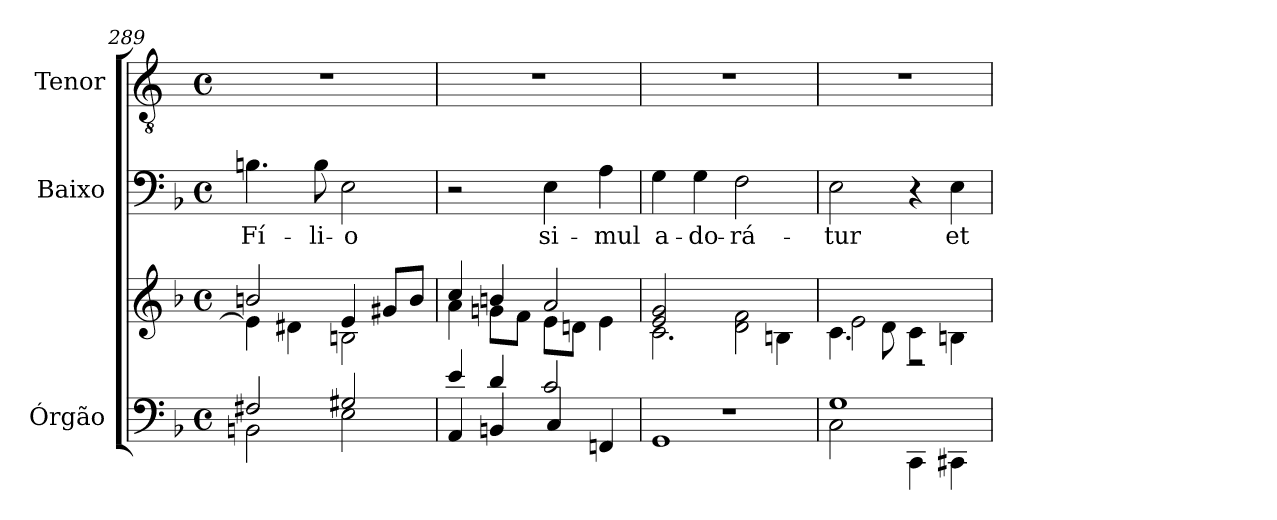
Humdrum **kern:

**kern	**kern	**kern	**text	**kern
*part3	*part3	*part2	*part2	*part1
*staff4	*staff3	*staff2	*staff2	*staff1
*I"Órgão	*	*I"Baixo	*	*I"Tenor
*I'Órg.	*	*	*	*I'Tr.
*clefF4	*clefG2	*clefF4	*	*clefGv2
*	*	*	*	*ITrd4c7
*k[b-]	*k[b-]	*k[b-]	*	*k[b-]
*F:	*F:	*F:	*	*F:
*M4/4	*M4/4	*M4/4	*	*M4/4
*met(c)	*met(c)	*met(c)	*	*met(c)
=289	=289	=289	=289	=289
*^	*^	*	*	*
!	!	!	!	!	!LO:LY:b:color=#000000	!
2F#Xi/	2BBni\	2bni/	4ei\]	4.Bni\	Fí-	1r
.	.	.	4d#Xi\	.	.	.
!	!	!	!	!	!LO:LY:b:color=#000000	!
.	.	.	.	8Bi\	-li-	.
!	!	!	!	!	!LO:LY:b:color=#000000	!
2G#Xi/	2Ei\	4ei/	2Bni\	2Ei\	-o	.
.	.	8g#Xi/L	.	.	.	.
.	.	8bi/J	.	.	.	.
=290	=290	=290	=290	=290	=290	=290
4ei/	4AAi/	4cci/	4ai\	2r	.	1r
4di/	4BBni/	4bni/	8gni\L	.	.	.
.	.	.	8fi\J	.	.	.
!	!	!	!	!	!LO:LY:b:color=#000000	!
2ci/	4Ci/	2ai/	8ei\L	4Ei\	si-	.
.	.	.	8dni\J	.	.	.
!	!	!	!	!	!LO:LY:b:color=#000000	!
.	4FFni/	.	4ei\	4Ai\	-mul	.
=291	=291	=291	=291	=291	=291	=291
!	!	!	!	!	!LO:LY:b:color=#000000	!
1r	1GGi	2ei/ 2gi	2.ci\	4Gi\	a-	1r
!	!	!	!	!	!LO:LY:b:color=#000000	!
.	.	.	.	4Gi\	-do-	.
!	!	!	!	!	!LO:LY:b:color=#000000	!
.	.	2di\ 2fi	.	2Fi\	-rá-	.
.	.	.	4Bni\	.	.	.
=292	=292	=292	=292	=292	=292	=292
!	!	!	!	!	!LO:LY:b:color=#000000	!
1Gi	2Ci\	4.ci\	2ei\	2Ei\	-tur	1r
.	.	8di\	.	.	.	.
.	4CCi\	4ci\	2r	4r	.	.
!	!	!	!	!	!LO:LY:b:color=#000000	!
.	4CC#Xi\	4Bni\	.	4Ei\	et	.
*v	*v	*	*	*	*	*
*	*v	*v	*	*	*
=	=	=	=	=
*-	*-	*-	*-	*-
